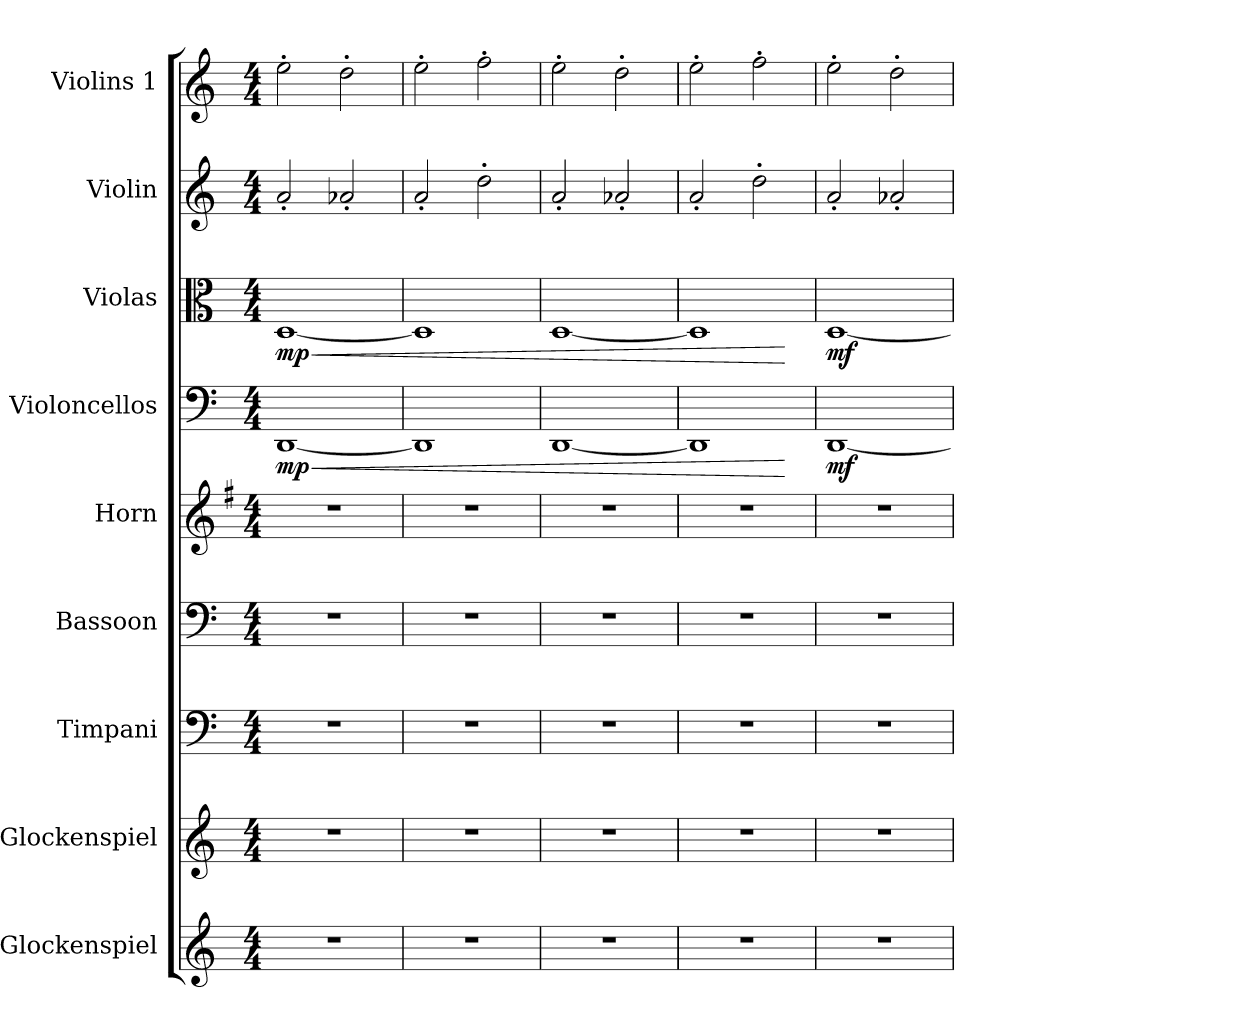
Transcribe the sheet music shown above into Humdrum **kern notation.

**kern	**kern	**kern	**kern	**kern	**kern	**dynam	**kern	**dynam	**kern	**kern
*part9	*part8	*part7	*part6	*part5	*part4	*part4	*part3	*part3	*part2	*part1
*staff9	*staff8	*staff7	*staff6	*staff5	*staff4	*staff4	*staff3	*staff3	*staff2	*staff1
*I"Glockenspiel	*I"Glockenspiel	*I"Timpani	*I"Bassoon	*I"Horn	*I"Violoncellos	*	*I"Violas	*	*I"Violin	*I"Violins 1
*I'Glk.	*I'Glk.	*I'Timp.	*I'Bsn.	*I'Hn.	*I'Vlcs.	*	*I'Vlas.	*	*I'Vln.	*I'Vlns. 1
*clefG2	*clefG2	*clefF4	*clefF4	*clefG2	*clefF4	*	*clefC3	*	*clefG2	*clefG2
*ITrd-14c-24	*ITrd-14c-24	*	*	*ITrd4c7	*	*	*	*	*	*
*k[]	*k[]	*k[]	*k[]	*k[]	*k[]	*	*k[]	*	*k[]	*k[]
*M4/4	*M4/4	*M4/4	*M4/4	*M4/4	*M4/4	*	*M4/4	*	*M4/4	*M4/4
*MM80	*MM80	*MM80	*MM80	*MM80	*MM80	*	*MM80	*	*MM80	*MM80
=1	=1	=1	=1	=1	=1	=1	=1	=1	=1	=1
!	!	!	!	!	!	!LO:HP:b	!	!LO:HP:b	!	!
!	!	!	!	!	!	!LO:DY:n=1:b	!	!LO:DY:n=1:b	!	!
1r	1r	1r	1r	1r	[1DD	< mp	[1D	< mp	2a'/	2ee'\
.	.	.	.	.	.	.	.	.	2a-X'/	2dd'\
=2	=2	=2	=2	=2	=2	=2	=2	=2	=2	=2
1r	1r	1r	1r	1r	1DD]	.	1D]	.	2a'/	2ee'\
.	.	.	.	.	.	.	.	.	2dd'\	2ff'\
=3	=3	=3	=3	=3	=3	=3	=3	=3	=3	=3
1r	1r	1r	1r	1r	[1DD	.	[1D	.	2a'/	2ee'\
.	.	.	.	.	.	.	.	.	2a-X'/	2dd'\
=4	=4	=4	=4	=4	=4	=4	=4	=4	=4	=4
1r	1r	1r	1r	1r	1DD]	.	1D]	.	2a'/	2ee'\
.	.	.	.	.	.	.	.	.	2dd'\	2ff'\
.	.	.	.	.	.	[	.	[	.	.
=5	=5	=5	=5	=5	=5	=5	=5	=5	=5	=5
!	!	!	!	!	!	!LO:DY:b	!	!LO:DY:b	!	!
1r	1r	1r	1r	1r	[1DD	mf	[1D	mf	2a'/	2ee'\
.	.	.	.	.	.	.	.	.	2a-X'/	2dd'\
=	=	=	=	=	=	=	=	=	=	=
*-	*-	*-	*-	*-	*-	*-	*-	*-	*-	*-
